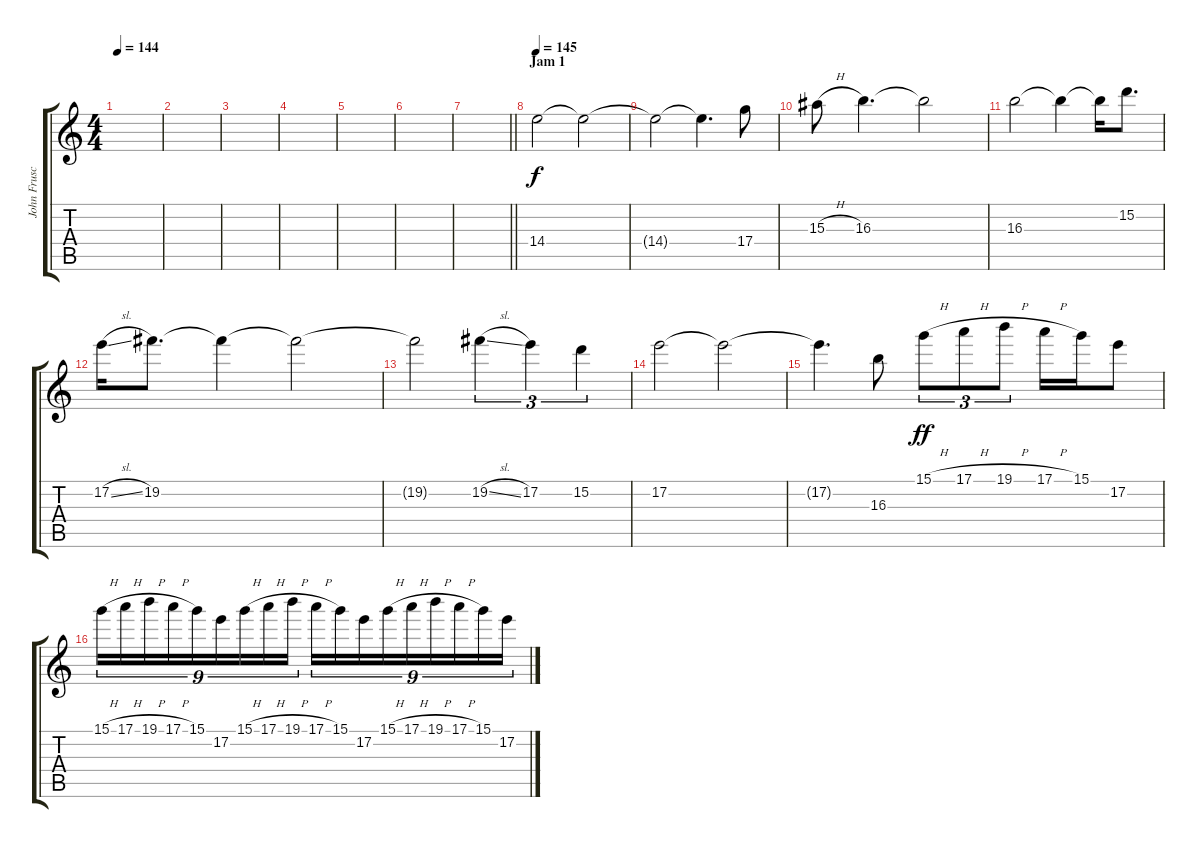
\track ("John Frusciante - Guitar 1" "John Frusc") {instrument overdrivenguitar}
\staff {score tabs}
\tuning (E4 B3 G3 D3 A2 E2) {hide}
\ts (4 4)
\tempo 144
\clef g2
\ks c
|
|
|
|
|
|
\barLineRight lightlight
|
\section ("" "Jam 1")
\tempo 145
14.4.2{volume 13 balance 16} 14.4{t}.2{balance 0} |
14.4{t}.2{balance 16} 14.4{t}.4{d balance 0} 17.4.8 |
15.3{h}.8{balance 16} 16.3.4{d} 16.3{t}.2{balance 0} |
16.3.2{balance 16} 16.3{t}.4{balance 0} 16.3{t}.16 15.2.8{d} |
17.2{sl}.16{balance 16} 19.2.8{d} 19.2{t}.4 19.2{t}.2{balance 0} |
19.2{t}.2{balance 16} 19.2{sl}.4{tu (3 2) balance 0} 17.2.4{tu (3 2)} 15.2.4{tu (3 2)} |
17.2.2{balance 16} 17.2{t}.2{balance 0} |
17.2{t}.4{d balance 16} 16.3.8 15.1{h}.8{tu (3 2) dy ff balance 0} 17.1{h}.8{tu (3 2)} 19.1{h}.8{tu (3 2)} 17.1{h}.16 15.1.16 17.2.8 |
15.1{h}.16{tu (9 8) balance 16} 17.1{h}.16{tu (9 8)} 19.1{h}.16{tu (9 8)} 17.1{h}.16{tu (9 8)} 15.1.16{tu (9 8)} 17.2.16{tu (9 8)} 15.1{h}.16{tu (9 8)} 17.1{h}.16{tu (9 8)} 19.1{h}.16{tu (9 8)} 17.1{h}.16{tu (9 8) balance 0} 15.1.16{tu (9 8)} 17.2.16{tu (9 8)} 15.1{h}.16{tu (9 8)} 17.1{h}.16{tu (9 8)} 19.1{h}.16{tu (9 8)} 17.1{h}.16{tu (9 8)} 15.1.16{tu (9 8)} 17.2.16{tu (9 8)}
